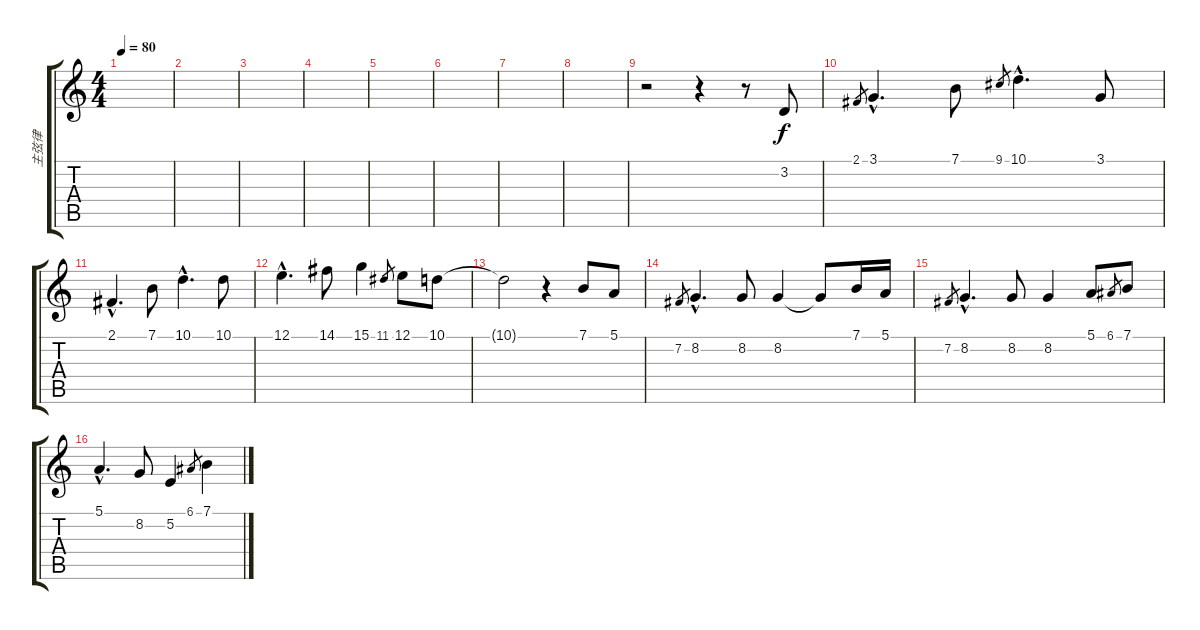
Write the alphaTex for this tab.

\track ("主弦律" "主弦律") {instrument baritonesax}
\staff {score tabs}
\tuning (E4 B3 G3 D3 A2 E2) {hide}
\ts (4 4)
\tempo 80
\clef g2
\ks c
|
|
|
|
|
|
|
|
r.2 r.4 r.8 3.2.8 |
2.1.8{gr} 3.1{hac}.4{d} 7.1.8 9.1.8{gr} 10.1{hac}.4{d} 3.1.8 |
2.1{hac}.4{d} 7.1.8 10.1{hac}.4{d} 10.1.8 |
12.1{hac}.4{d} 14.1.8 15.1.4 11.1.8{gr} 12.1.8 10.1.8 |
10.1{t}.2 r.4 7.1.8 5.1.8 |
7.2.8{gr} 8.2{hac}.4{d} 8.2.8 8.2.4 8.2{t}.8 7.1.16 5.1.16 |
7.2.8{gr} 8.2{hac}.4{d} 8.2.8 8.2.4 5.1.8 6.1.8{gr} 7.1.8 |
5.1{hac}.4{d} 8.2.8 5.2.4 6.1.8{gr} 7.1.4
